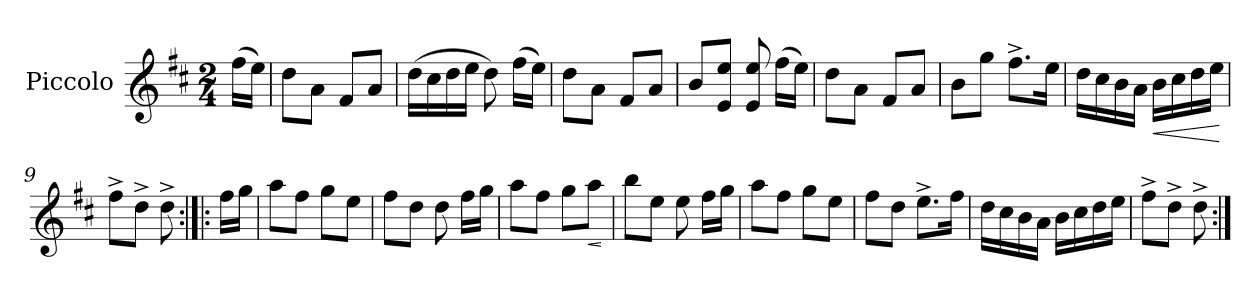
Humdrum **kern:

**kern	**dynam
*part1	*part1
*staff1	*staff1
*I"Piccolo	*
*I'Picc	*
*clefG2	*
*ITrd-5c-8	*
*k[b-e-]	*
*B-:	*
*M2/4	*
*MM100	*
=1	=1
(>16ddd\LL	.
16ccc\JJ)	.
=2	=2
8bb-\L	.
8ff\J	.
8dd/L	.
8ff/J	.
=3	=3
(>16bb-\LL	.
16aa\	.
16bb-\	.
16ccc\JJ	.
8bb-\)	.
(>16ddd\LL	.
16ccc\JJ)	.
=4	=4
8bb-\L	.
8ff\J	.
8dd/L	.
8ff/J	.
=5	=5
8gg/L	.
8cc/ 8ccc/J	.
8cc/ 8ccc/	.
(>16ddd\LL	.
16ccc\JJ)	.
=6	=6
8bb-\L	.
8ff\J	.
8dd/L	.
8ff/J	.
=7	=7
8gg\L	.
8eee-\J	.
8.ddd^\L	.
16ccc\Jk	.
=8	=8
16bb-\LL	.
16aa\	.
16gg\	.
16ff\JJ	.
!	!LO:HP:b
16gg\LL	<
16aa\	.
16bb-\	.
16ccc\JJ	.
.	[
=9	=9
8ddd^\L	.
8bb-^\J	.
8bb-^\	.
!!LO:LB:g=z
=10:|!|:	=10:|!|:
16ddd\LL	.
16eee-\JJ	.
=11	=11
8fff\L	.
8ddd\J	.
8eee-\L	.
8ccc\J	.
=12	=12
8ddd\L	.
8bb-\J	.
8bb-\	.
16ddd\LL	.
16eee-\JJ	.
=13	=13
8fff\L	.
8ddd\J	.
8eee-\L	.
!	!LO:HP:b
8fff\J	<
.	[
=14	=14
8ggg\L	.
8ccc\J	.
8ccc\	.
16ddd\LL	.
16eee-\JJ	.
=15	=15
8fff\L	.
8ddd\J	.
8eee-\L	.
8ccc\J	.
=16	=16
8ddd\L	.
8bb-\J	.
8.ccc^\L	.
16ddd\Jk	.
=17	=17
16bb-\LL	.
16aa\	.
16gg\	.
16ff\JJ	.
16gg\LL	.
16aa\	.
16bb-\	.
16ccc\JJ	.
=18	=18
8ddd^\L	.
8bb-^\J	.
8bb-^\	.
=:|!	=:|!
*-	*-
